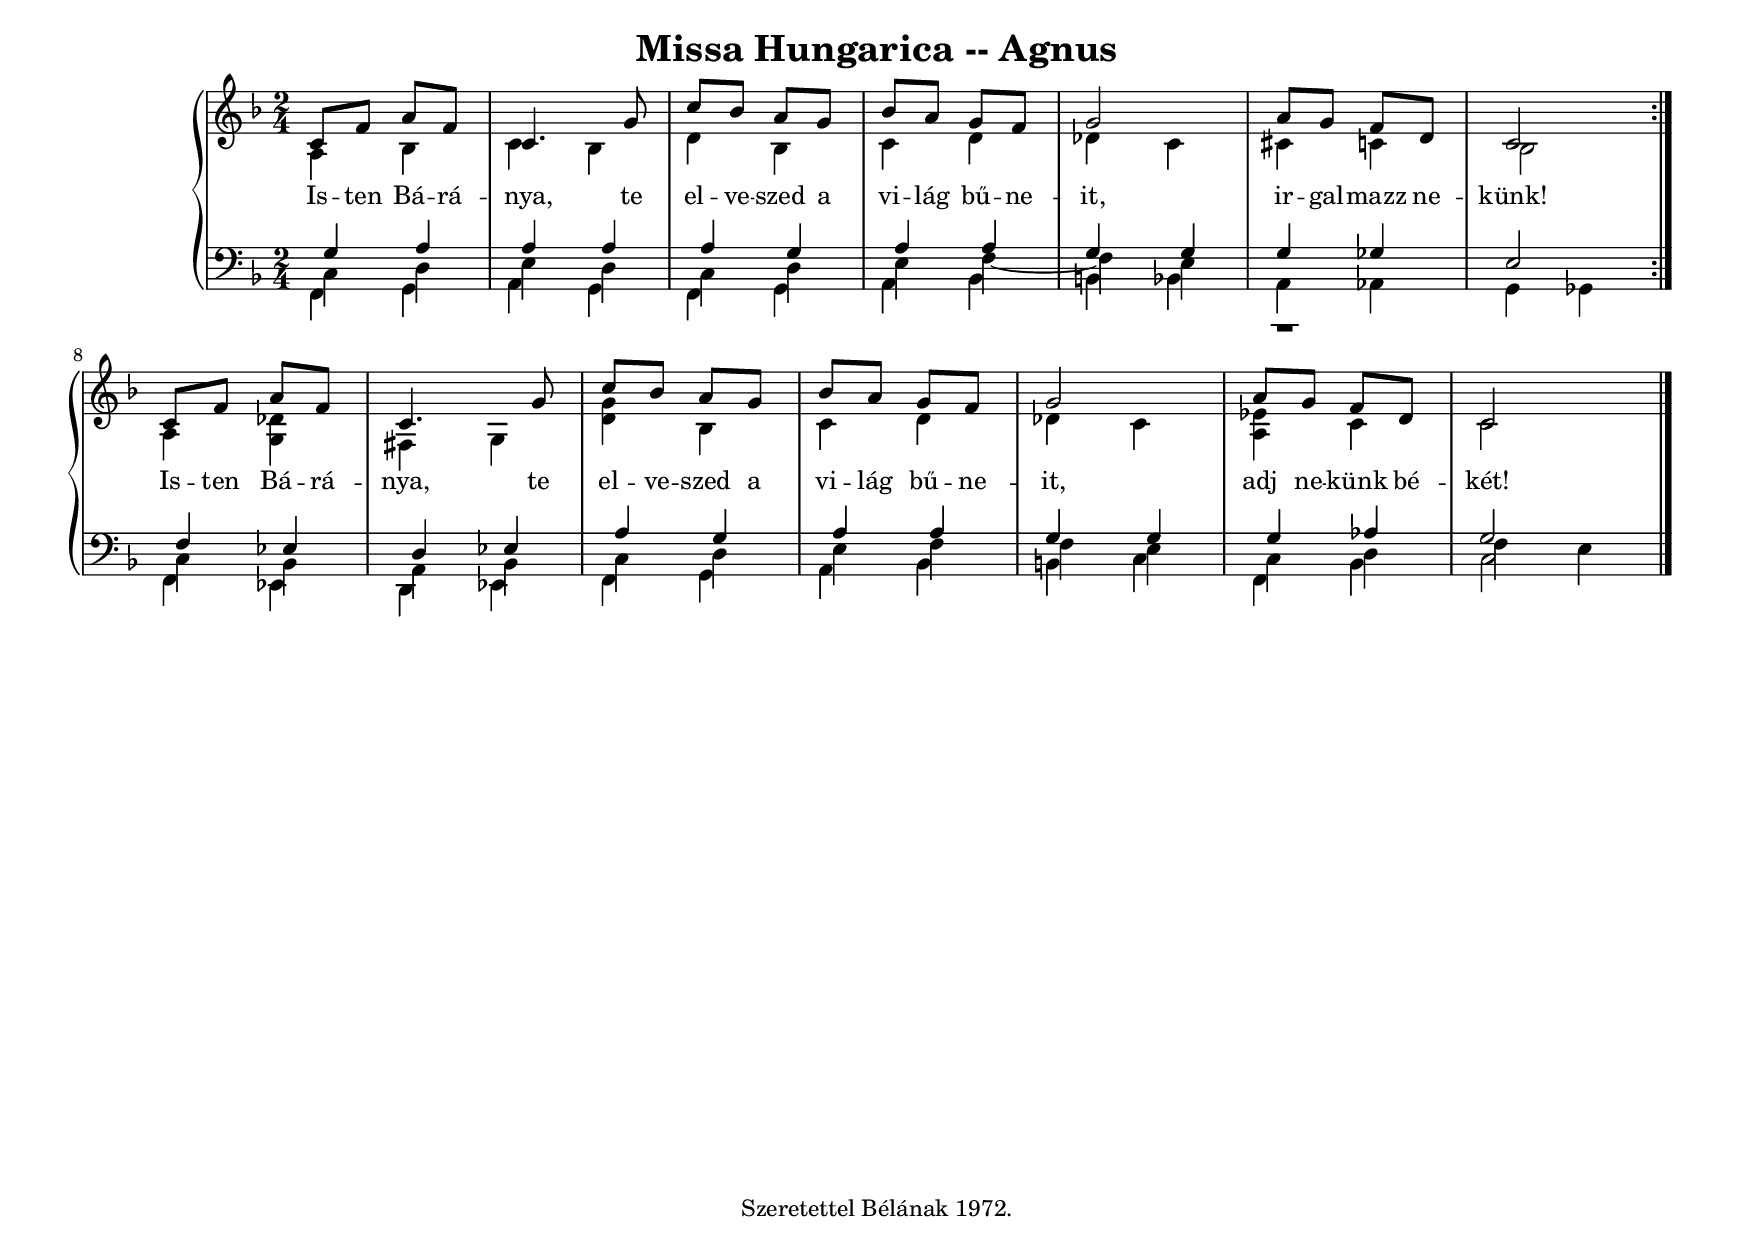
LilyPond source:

\version "2.22.1"
\language "deutsch"

\header {
  title = "Missa Hungarica -- Agnus"
    % composer = "Szigeti Kilián dallamára Koloss István összhangzatai" 
    % Csak a Kyrie elején
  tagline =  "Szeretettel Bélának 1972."
}

% #(set-global-staff-size 16)
#(set-default-paper-size "a4landscape")

global = {
  \key f \major
  \time 2/4
}

% ---------- szólamok ----------
rechtsOben = \relative c' {
  \voiceOne \global
  \repeat volta 2 {
  c8 f a f c4. g'8 c b a g b a g f g2 a8 g f d c2
  }
  c8 f a f c4. g'8 c b a g b a g f g2 a8 g f d c2 \bar "|."
}
rechtsUnten = \relative c' {
  \voiceTwo \global
  \repeat volta 2 {
  a4 b c b d b c d des c cis c b2
  }
  a4 <g des'> fis g <d' g> b c d des c <es a,> c c2
}

linksOben = \relative c' {
  \voiceOne \global
  \repeat volta 2 {
  g4 a a a a g a a g g g ges e2
  }
  f4 es d es a g a a g g g as g2
}
linksMitte = \relative c {
  \voiceTwo \global
  \repeat volta 2 {
  c4 d e d c d e f~f e r1
  }
  c4 b a b c d e f f e c d f e
}
linksUnten = \relative c, {
  \voiceThree \stemDown \global
  \repeat volta 2 {
  f4 g a g f g a b h b a as g ges 
  }
  f4 es d es f g a b h c f, b c2
}

textzeile = \lyricmode {
  \repeat volta 2 {
Is -- ten Bá -- rá -- nya, te el -- ve -- szed a vi -- lág bű -- ne -- it,
ir -- gal -- mazz ne -- künk!
}
Is -- ten Bá -- rá -- nya, te el -- ve -- szed a vi -- lág bű -- ne -- it,
adj ne -- künk bé -- két!
% U -- ram ir -- gal -- mazz,
% U -- ram ir -- gal -- mazz,
% U -- ram ir -- gal -- mazz!
% Krisz -- tus ke -- gyel -- mezz,
% Krisz -- tus ke -- gyel -- mezz,
% Krisz -- tus ke -- gyel -- mezz!
% U -- ram ir -- gal -- mazz,
% U -- ram ir -- gal -- mazz,
% U -- ram ir -- gal -- mazz!
}

% ---------- kotta ----------
\score {
  <<
    \new PianoStaff <<
      \new Staff = "RH" <<
        \clef treble
        \new Voice = "rechtsOben" { \voiceOne \rechtsOben }
        \new Voice = "rechtsUnten" { \voiceTwo \rechtsUnten }
      >>
      \new Lyrics \lyricsto "rechtsOben" { \textzeile }
      \new Staff = "LH" <<
        \clef bass
        \new Voice = "linksOben" { \voiceOne \linksOben }
        \new Voice = "linksMitte" { \voiceTwo \linksMitte }
        \new Voice = "linksUnten" { \voiceThree \linksUnten }
      >>
    >>
  >>
}
